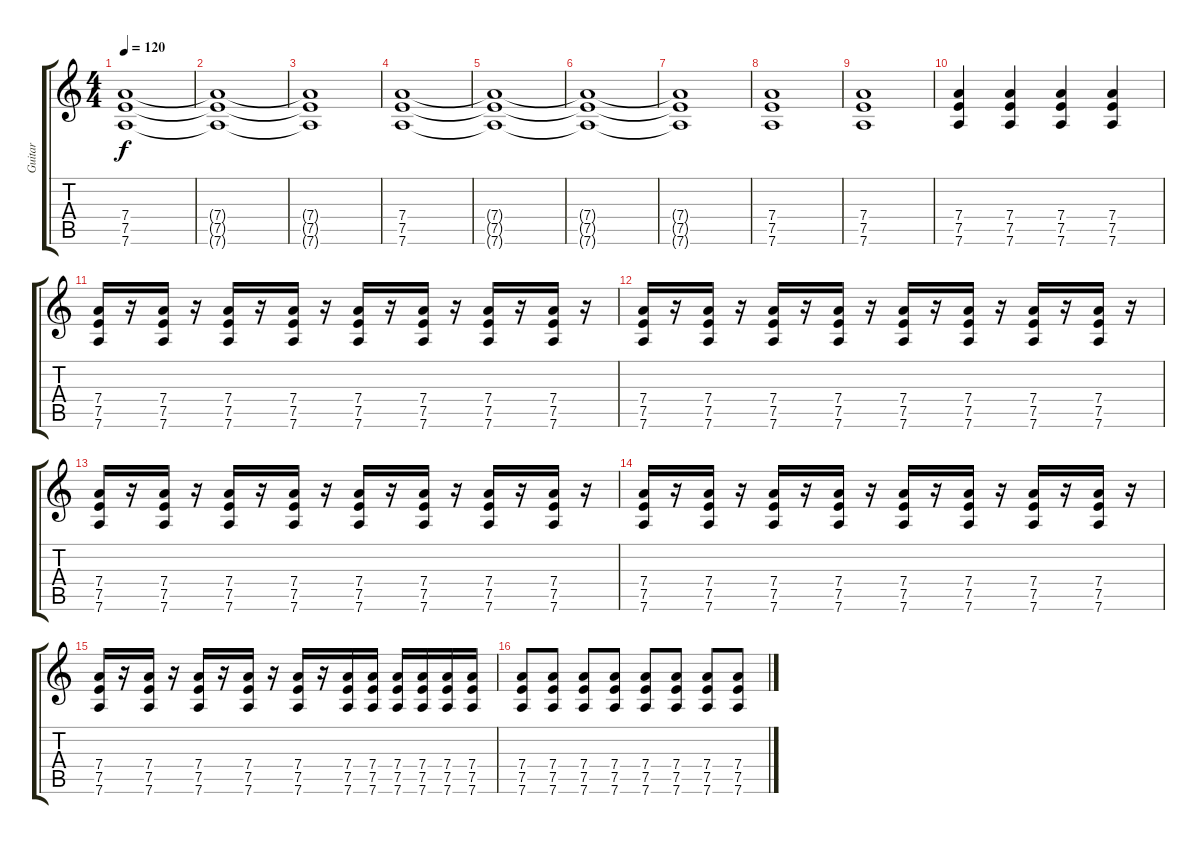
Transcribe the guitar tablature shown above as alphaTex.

\track ("Guitar" "Guitar") {instrument distortionguitar}
\staff {score tabs}
\tuning (E4 B3 G3 D3 A2 D2) {hide}
\ts (4 4)
\tempo 120
\clef g2
\ks c
(7.4{t} 7.5{t} 7.6{t}).1{dy f} |
(7.4{t} 7.5{t} 7.6{t}).1 |
(7.4{t} 7.5{t} 7.6{t}).1 |
(7.4 7.5 7.6).1 |
(7.4{t} 7.5{t} 7.6{t}).1 |
(7.4{t} 7.5{t} 7.6{t}).1 |
(7.4{t} 7.5{t} 7.6{t}).1 |
(7.4 7.5 7.6).1 |
(7.4 7.5 7.6).1 |
(7.4 7.5 7.6).4 (7.4 7.5 7.6).4 (7.4 7.5 7.6).4 (7.4 7.5 7.6).4 |
(7.4 7.5 7.6).16 r.16 (7.4 7.5 7.6).16 r.16 (7.4 7.5 7.6).16 r.16 (7.4 7.5 7.6).16 r.16 (7.4 7.5 7.6).16 r.16 (7.4 7.5 7.6).16 r.16 (7.4 7.5 7.6).16 r.16 (7.4 7.5 7.6).16 r.16 |
(7.4 7.5 7.6).16 r.16 (7.4 7.5 7.6).16 r.16 (7.4 7.5 7.6).16 r.16 (7.4 7.5 7.6).16 r.16 (7.4 7.5 7.6).16 r.16 (7.4 7.5 7.6).16 r.16 (7.4 7.5 7.6).16 r.16 (7.4 7.5 7.6).16 r.16 |
(7.4 7.5 7.6).16 r.16 (7.4 7.5 7.6).16 r.16 (7.4 7.5 7.6).16 r.16 (7.4 7.5 7.6).16 r.16 (7.4 7.5 7.6).16 r.16 (7.4 7.5 7.6).16 r.16 (7.4 7.5 7.6).16 r.16 (7.4 7.5 7.6).16 r.16 |
(7.4 7.5 7.6).16 r.16 (7.4 7.5 7.6).16 r.16 (7.4 7.5 7.6).16 r.16 (7.4 7.5 7.6).16 r.16 (7.4 7.5 7.6).16 r.16 (7.4 7.5 7.6).16 r.16 (7.4 7.5 7.6).16 r.16 (7.4 7.5 7.6).16 r.16 |
(7.4 7.5 7.6).16 r.16 (7.4 7.5 7.6).16 r.16 (7.4 7.5 7.6).16 r.16 (7.4 7.5 7.6).16 r.16 (7.4 7.5 7.6).16 r.16 (7.4 7.5 7.6).16 (7.4 7.5 7.6).16 (7.4 7.5 7.6).16 (7.4 7.5 7.6).16 (7.4 7.5 7.6).16 (7.4 7.5 7.6).16 |
(7.4 7.5 7.6).8 (7.4 7.5 7.6).8 (7.4 7.5 7.6).8 (7.4 7.5 7.6).8 (7.4 7.5 7.6).8 (7.4 7.5 7.6).8 (7.4 7.5 7.6).8 (7.4 7.5 7.6).8
